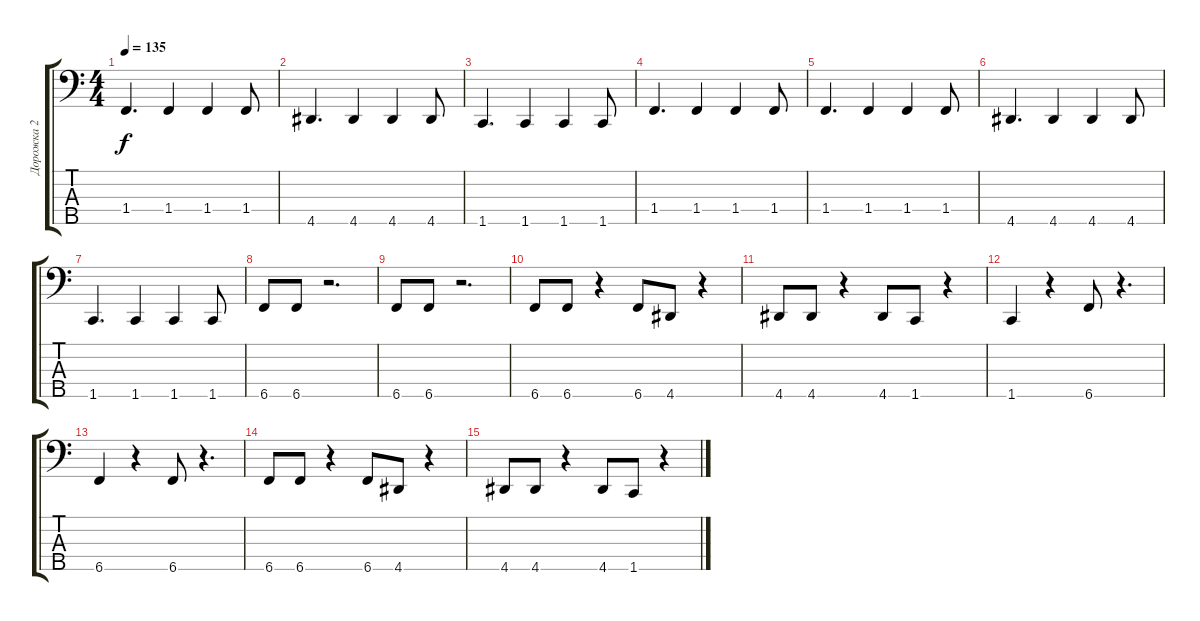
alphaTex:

\track ("Дорожка 2" "Дорожка 2") {instrument electricbassfinger}
\staff {score tabs}
\tuning (G2 D2 A1 E1 B0) {hide}
\ts (4 4)
\tempo 135
\clef f4
\ks c
1.4.4{d dy f} 1.4.4 1.4.4 1.4.8 |
4.5.4{d} 4.5.4 4.5.4 4.5.8 |
1.5.4{d} 1.5.4 1.5.4 1.5.8 |
1.4.4{d} 1.4.4 1.4.4 1.4.8 |
1.4.4{d} 1.4.4 1.4.4 1.4.8 |
4.5.4{d} 4.5.4 4.5.4 4.5.8 |
1.5.4{d} 1.5.4 1.5.4 1.5.8 |
6.5.8 6.5.8 r.2{d} |
6.5.8 6.5.8 r.2{d} |
6.5.8 6.5.8 r.4 6.5.8 4.5.8 r.4 |
4.5.8 4.5.8 r.4 4.5.8 1.5.8 r.4 |
1.5.4 r.4 6.5.8 r.4{d} |
6.5.4 r.4 6.5.8 r.4{d} |
6.5.8 6.5.8 r.4 6.5.8 4.5.8 r.4 |
4.5.8 4.5.8 r.4 4.5.8 1.5.8 r.4
